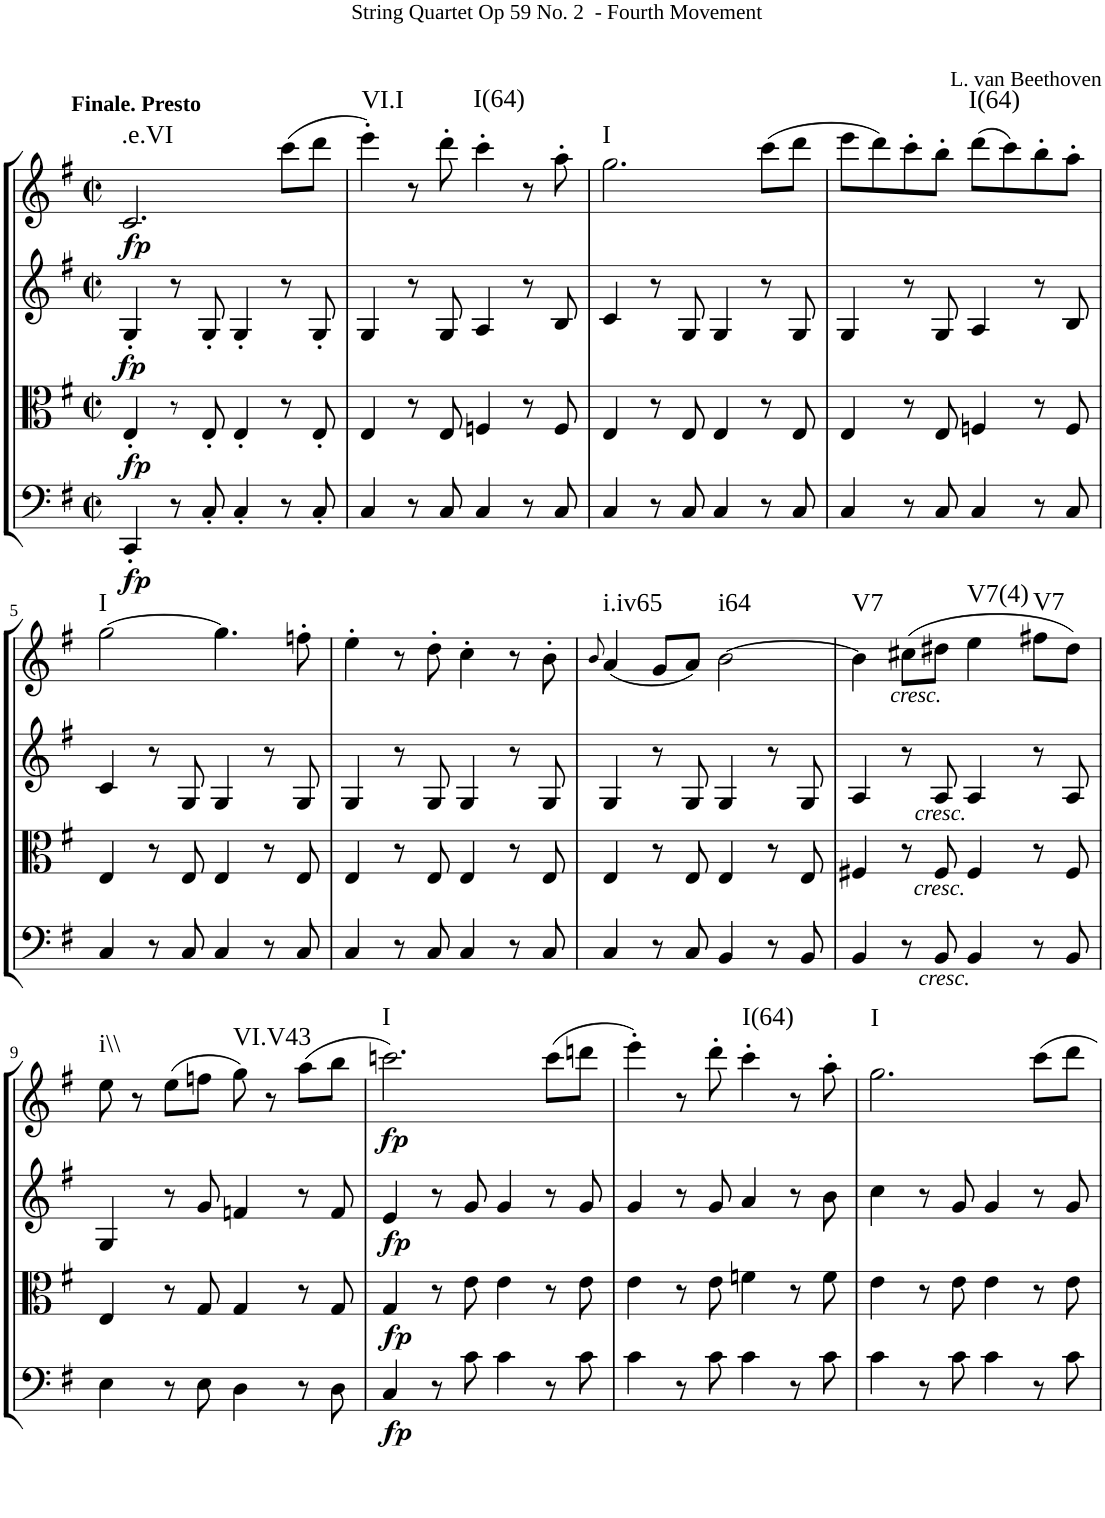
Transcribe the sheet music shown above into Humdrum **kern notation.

**kern	**dynam	**kern	**dynam	**kern	**dynam	**kern	**dynam	**harte
*part4	*part4	*part3	*part3	*part2	*part2	*part1	*part1	*part1
*staff4	*staff4	*staff3	*staff3	*staff2	*staff2	*staff1	*staff1	*
*I"Violoncello.	*	*I"Viola	*	*I"Violin II.	*	*I"Violin I.	*	*
*I'Vc	*	*I'Vla	*	*I'Vln	*	*I'Vln	*	*
*clefF4	*	*clefC3	*	*clefG2	*	*clefG2	*	*
*k[f#]	*	*k[f#]	*	*k[f#]	*	*k[f#]	*	*
*M2/2	*	*M2/2	*	*M2/2	*	*M2/2	*	*
*met(c|)	*	*met(c|)	*	*met(c|)	*	*met(c|)	*	*
=1	=1	=1	=1	=1	=1	=1	=1	=1
!	!	!	!	!	!	!LO:TX:a:B:t=Finale. Presto	!	!
!	!LO:DY:b	!	!LO:DY:b	!	!LO:DY:b	!	!LO:DY:b	!LO:H:kt=.e.VI
4CC'/	fp	4E'/	fp	4G'/	fp	2.c/	fp	N
8r	.	8r	.	8r	.	.	.	.
8C'/	.	8E'/	.	8G'/	.	.	.	.
4C'/	.	4E'/	.	4G'/	.	.	.	.
8r	.	8r	.	8r	.	(8ccc\L	.	.
8C'/	.	8E'/	.	8G'/	.	8ddd\J	.	.
=2	=2	=2	=2	=2	=2	=2	=2	=2
!	!	!	!	!	!	!	!	!LO:H:kt=VI.I
4C/	.	4E/	.	4G/	.	4eee'\)	.	N
8r	.	8r	.	8r	.	8r	.	.
8C/	.	8E/	.	8G/	.	8ddd'\	.	.
!	!	!	!	!	!	!	!	!LO:H:kt=I(64)
4C/	.	4Fn/	.	4A/	.	4ccc'\	.	N
8r	.	8r	.	8r	.	8r	.	.
8C/	.	8F/	.	8B/	.	8aa'\	.	.
=3	=3	=3	=3	=3	=3	=3	=3	=3
!	!	!	!	!	!	!	!	!LO:H:kt=I
4C/	.	4E/	.	4c/	.	2.gg\	.	N
8r	.	8r	.	8r	.	.	.	.
8C/	.	8E/	.	8G/	.	.	.	.
4C/	.	4E/	.	4G/	.	.	.	.
8r	.	8r	.	8r	.	(8ccc\L	.	.
8C/	.	8E/	.	8G/	.	8ddd\J	.	.
=4	=4	=4	=4	=4	=4	=4	=4	=4
4C/	.	4E/	.	4G/	.	8eee\L	.	.
.	.	.	.	.	.	8ddd\)	.	.
8r	.	8r	.	8r	.	8ccc'\	.	.
8C/	.	8E/	.	8G/	.	8bb'\J	.	.
!	!	!	!	!	!	!	!	!LO:H:kt=I(64)
4C/	.	4Fn/	.	4A/	.	(8ddd\L	.	N
.	.	.	.	.	.	8ccc\)	.	.
8r	.	8r	.	8r	.	8bb'\	.	.
8C/	.	8F/	.	8B/	.	8aa'\J	.	.
!!LO:LB:g=z
=5	=5	=5	=5	=5	=5	=5	=5	=5
!	!	!	!	!	!	!	!	!LO:H:kt=I
4C/	.	4E/	.	4c/	.	[2gg\	.	N
8r	.	8r	.	8r	.	.	.	.
8C/	.	8E/	.	8G/	.	.	.	.
4C/	.	4E/	.	4G/	.	4.gg\]	.	.
8r	.	8r	.	8r	.	.	.	.
8C/	.	8E/	.	8G/	.	8ffn'\	.	.
=6	=6	=6	=6	=6	=6	=6	=6	=6
4C/	.	4E/	.	4G/	.	4ee'\	.	.
8r	.	8r	.	8r	.	8r	.	.
8C/	.	8E/	.	8G/	.	8dd'\	.	.
4C/	.	4E/	.	4G/	.	4cc'\	.	.
8r	.	8r	.	8r	.	8r	.	.
8C/	.	8E/	.	8G/	.	8b'\	.	.
=7	=7	=7	=7	=7	=7	=7	=7	=7
.	.	.	.	.	.	8qb/	.	.
!	!	!	!	!	!	!	!	!LO:H:kt=i.iv65
4C/	.	4E/	.	4G/	.	(4a/	.	N
8r	.	8r	.	8r	.	8g/L	.	.
8C/	.	8E/	.	8G/	.	8a/J)	.	.
!	!	!	!	!	!	!	!	!LO:H:kt=i64
4BB/	.	4E/	.	4G/	.	[2b\	.	N
8r	.	8r	.	8r	.	.	.	.
8BB/	.	8E/	.	8G/	.	.	.	.
=8	=8	=8	=8	=8	=8	=8	=8	=8
!	!	!	!	!	!	!	!	!LO:H:kt=V7
4BB/	.	4F#X/	.	4A/	.	4b\]	.	N
!	!	!	!	!	!	!LO:TX:b:i:t=cresc.	!	!
8r	.	8r	.	8r	.	(8cc#X\L	.	.
!	!	!	!	!LO:TX:b:i:t=cresc.	!	!	!	!
!	!	!LO:TX:b:i:t=cresc.	!	!	!	!	!	!
!LO:TX:b:i:t=cresc.	!	!	!	!	!	!	!	!
8BB/	.	8F#/	.	8A/	.	8dd#X\J	.	.
!	!	!	!	!	!	!	!	!LO:H:kt=V7(4)
4BB/	.	4F#/	.	4A/	.	4ee\	.	N
!	!	!	!	!	!	!	!	!LO:H:kt=V7
8r	.	8r	.	8r	.	8ff#X\L	.	N
8BB/	.	8F#/	.	8A/	.	8dd#\J)	.	.
!!LO:LB:g=z
=9	=9	=9	=9	=9	=9	=9	=9	=9
!	!	!	!	!	!	!	!	!LO:H:kt=i\\
4E\	.	4E/	.	4G/	.	8ee\	.	N
.	.	.	.	.	.	8r	.	.
8r	.	8r	.	8r	.	(8ee\L	.	.
8E\	.	8G/	.	8g/	.	8ffn\J	.	.
!	!	!	!	!	!	!	!	!LO:H:kt=VI.V43
4D\	.	4G/	.	4fn/	.	8gg\)	.	N
.	.	.	.	.	.	8r	.	.
8r	.	8r	.	8r	.	(8aa\L	.	.
8D\	.	8G/	.	8f/	.	8bb\J	.	.
=10	=10	=10	=10	=10	=10	=10	=10	=10
!	!LO:DY:b	!	!LO:DY:b	!	!LO:DY:b	!	!LO:DY:b	!LO:H:kt=I
4C/	fp	4G/	fp	4e/	fp	2.cccn\)	fp	N
8r	.	8r	.	8r	.	.	.	.
8c\	.	8e\	.	8g/	.	.	.	.
4c\	.	4e\	.	4g/	.	.	.	.
8r	.	8r	.	8r	.	(8ccc\L	.	.
8c\	.	8e\	.	8g/	.	8dddn\J	.	.
=11	=11	=11	=11	=11	=11	=11	=11	=11
4c\	.	4e\	.	4g/	.	4eee'\)	.	.
8r	.	8r	.	8r	.	8r	.	.
8c\	.	8e\	.	8g/	.	8ddd'\	.	.
!	!	!	!	!	!	!	!	!LO:H:kt=I(64)
4c\	.	4fn\	.	4a/	.	4ccc'\	.	N
8r	.	8r	.	8r	.	8r	.	.
8c\	.	8f\	.	8b\	.	8aa'\	.	.
=12	=12	=12	=12	=12	=12	=12	=12	=12
!	!	!	!	!	!	!	!	!LO:H:kt=I
4c\	.	4e\	.	4cc\	.	2.gg\	.	N
8r	.	8r	.	8r	.	.	.	.
8c\	.	8e\	.	8g/	.	.	.	.
4c\	.	4e\	.	4g/	.	.	.	.
8r	.	8r	.	8r	.	8ccc\L	.	.
8c\	.	8e\	.	8g/	.	8ddd\J	.	.
=	=	=	=	=	=	=	=	=
*-	*-	*-	*-	*-	*-	*-	*-	*-
